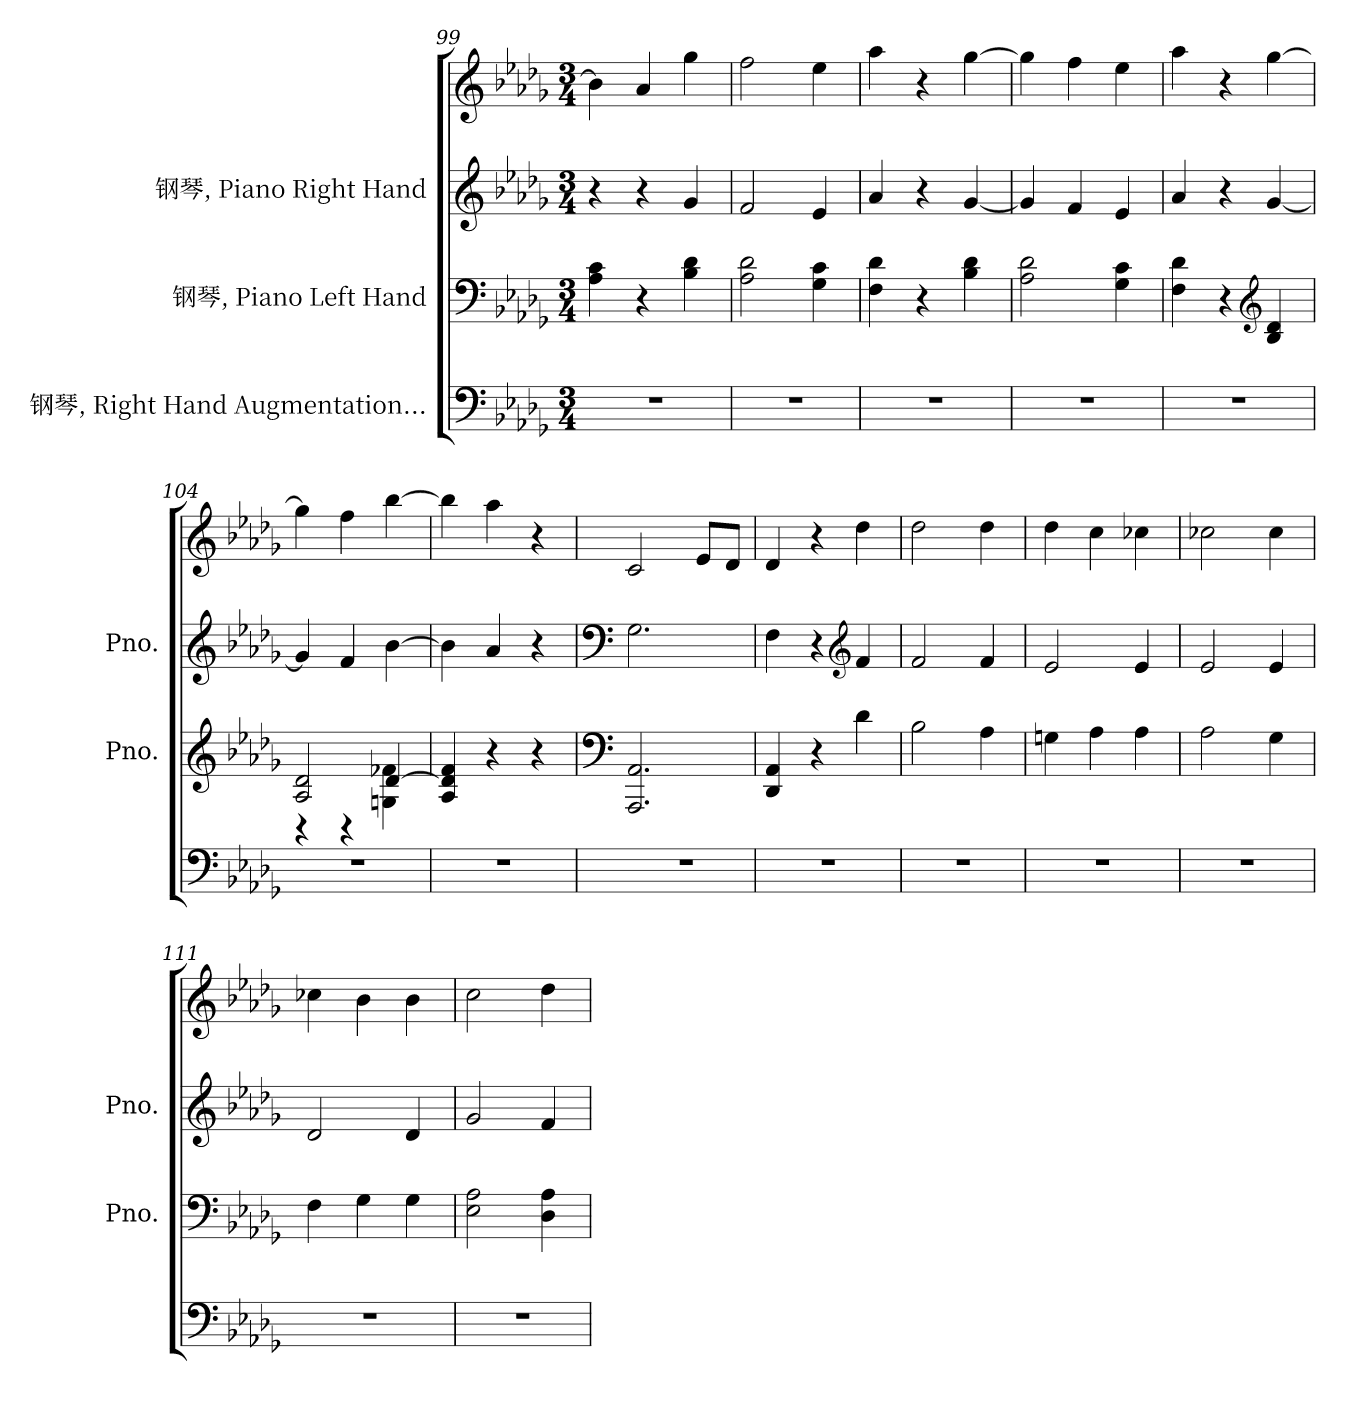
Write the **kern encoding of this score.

**kern	**kern	**kern	**kern
*part3	*part2	*part1	*part1
*staff4	*staff3	*staff2	*staff1
*I"钢琴, Right Hand Augmentation...	*I"钢琴, Piano Left Hand	*I"钢琴, Piano Right Hand	*
*	*I'Pno.	*I'Pno.	*
*clefF4	*clefF4	*clefG2	*clefG2
*k[b-e-a-d-g-]	*k[b-e-a-d-g-]	*k[b-e-a-d-g-]	*k[b-e-a-d-g-]
*M3/4	*M3/4	*M3/4	*M3/4
=99	=99	=99	=99
2.r	4A-\ 4c\	4r	4b-\]
.	4r	4r	4a-/
.	4B-\ 4d-\	4g-/	4gg-\
=100	=100	=100	=100
2.r	2A-\ 2d-\	2f/	2ff\
.	4G-\ 4c\	4e-/	4ee-\
=101	=101	=101	=101
2.r	4F\ 4d-\	4a-/	4aa-\
.	4r	4r	4r
.	4B-\ 4d-\	[4g-/	[4gg-\
=102	=102	=102	=102
2.r	2A-\ 2d-\	4g-/]	4gg-\]
.	.	4f/	4ff\
.	4G-\ 4c\	4e-/	4ee-\
=103	=103	=103	=103
2.r	4F\ 4d-\	4a-/	4aa-\
.	4r	4r	4r
*	*clefG2	*	*
.	4B-/ 4d-/	[4g-/	[4gg-\
=104	=104	=104	=104
*	*^	*	*
2.r	2A-/ 2d-/	4r	4g-/]	4gg-\]
.	.	4r	4f/	4ff\
.	[4d-/	4Gn\ 4f-X\	[4b-\	[4bb-\
*	*v	*v	*	*
=105	=105	=105	=105
2.r	4A-/ 4d-/] 4f/	4b-\]	4bb-\]
.	4r	4a-/	4aa-\
.	4r	4r	4r
!!LO:PB:g=z
=106	=106	=106	=106
*	*clefF4	*clefF4	*
2.r	2.AAA-/ 2.AA-/	2.G-\	2c/
.	.	.	8e-/L
.	.	.	8d-/J
=107	=107	=107	=107
2.r	4DD-/ 4AA-/	4F\	4d-/
.	4r	4r	4r
*	*	*clefG2	*
.	4d-\	4f/	4dd-\
=108	=108	=108	=108
2.r	2B-\	2f/	2dd-\
.	4A-\	4f/	4dd-\
=109	=109	=109	=109
2.r	4Gn\	2e-/	4dd-\
.	4A-\	.	4cc\
.	4A-\	4e-/	4cc-X\
=110	=110	=110	=110
2.r	2A-\	2e-/	2cc-X\
.	4G-\	4e-/	4cc-\
=111	=111	=111	=111
2.r	4F\	2d-/	4cc-X\
.	4G-\	.	4b-\
.	4G-\	4d-/	4b-\
=112	=112	=112	=112
2.r	2E-\ 2A-\	2g-/	2cc\
.	4D-\ 4A-\	4f/	4dd-\
=	=	=	=
*-	*-	*-	*-
